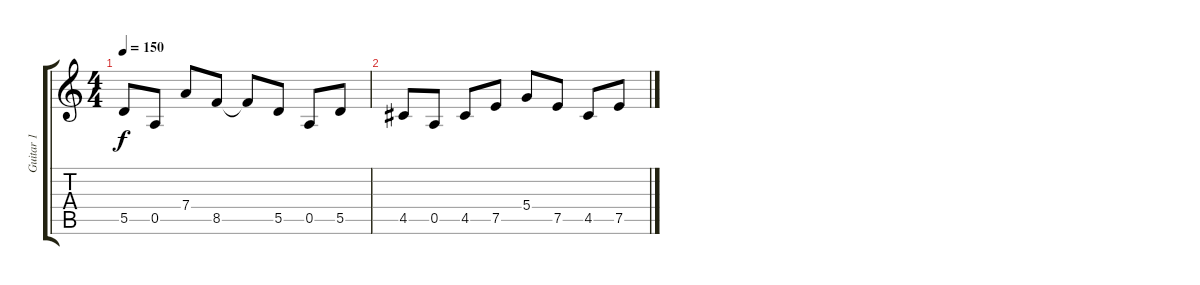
\track ("Guitar 1" "Guitar 1") {instrument distortionguitar}
\staff {score tabs}
\tuning (E4 B3 G3 D3 A2 D2) {hide}
\ts (4 4)
\tempo 150
\clef g2
\ks c
5.5.8{dy f} 0.5.8 7.4.8 8.5.8 8.5{t}.8 5.5.8 0.5.8 5.5.8 |
4.5.8 0.5.8 4.5.8 7.5.8 5.4.8 7.5.8 4.5.8 7.5.8
